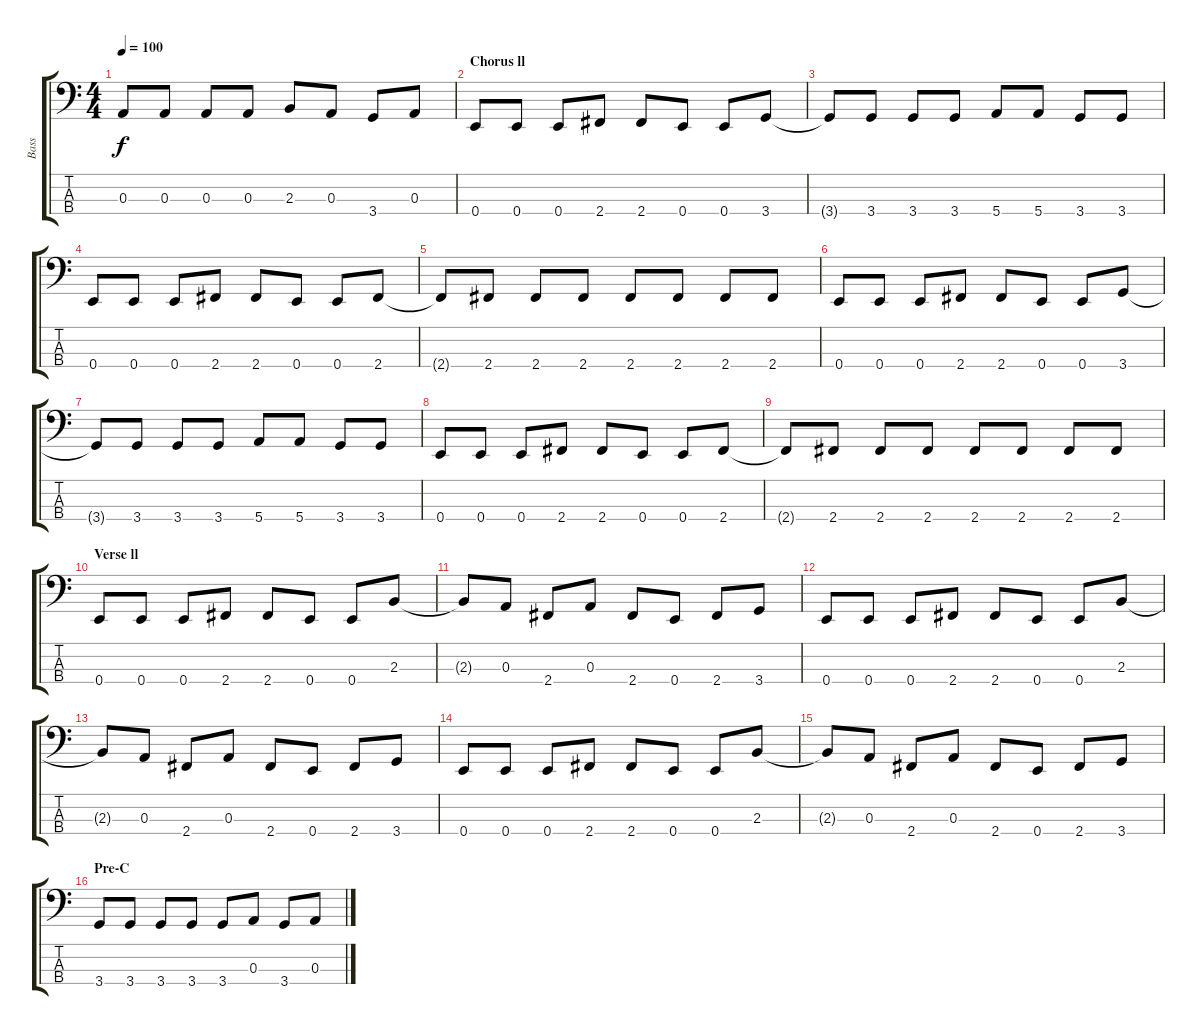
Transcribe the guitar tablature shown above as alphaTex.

\track ("Bass" "Bass") {instrument electricbasspick}
\staff {score tabs}
\tuning (G2 D2 A1 E1) {hide}
\ts (4 4)
\tempo 100
\clef f4
\ks c
0.3{t}.8{dy f} 0.3.8 0.3.8 0.3.8 2.3.8 0.3.8 3.4.8 0.3.8 |
\section ("" "Chorus ll")
0.4.8 0.4.8 0.4.8 2.4.8 2.4.8 0.4.8 0.4.8 3.4.8 |
3.4{t}.8 3.4.8 3.4.8 3.4.8 5.4.8 5.4.8 3.4.8 3.4.8 |
0.4.8 0.4.8 0.4.8 2.4.8 2.4.8 0.4.8 0.4.8 2.4.8 |
2.4{t}.8 2.4.8 2.4.8 2.4.8 2.4.8 2.4.8 2.4.8 2.4.8 |
0.4.8 0.4.8 0.4.8 2.4.8 2.4.8 0.4.8 0.4.8 3.4.8 |
3.4{t}.8 3.4.8 3.4.8 3.4.8 5.4.8 5.4.8 3.4.8 3.4.8 |
0.4.8 0.4.8 0.4.8 2.4.8 2.4.8 0.4.8 0.4.8 2.4.8 |
2.4{t}.8 2.4.8 2.4.8 2.4.8 2.4.8 2.4.8 2.4.8 2.4.8 |
\section ("" "Verse ll")
0.4.8 0.4.8 0.4.8 2.4.8 2.4.8 0.4.8 0.4.8 2.3.8 |
2.3{t}.8 0.3.8 2.4.8 0.3.8 2.4.8 0.4.8 2.4.8 3.4.8 |
0.4.8 0.4.8 0.4.8 2.4.8 2.4.8 0.4.8 0.4.8 2.3.8 |
2.3{t}.8 0.3.8 2.4.8 0.3.8 2.4.8 0.4.8 2.4.8 3.4.8 |
0.4.8 0.4.8 0.4.8 2.4.8 2.4.8 0.4.8 0.4.8 2.3.8 |
2.3{t}.8 0.3.8 2.4.8 0.3.8 2.4.8 0.4.8 2.4.8 3.4.8 |
\section ("" "Pre-C")
3.4.8 3.4.8 3.4.8 3.4.8 3.4.8 0.3.8 3.4.8 0.3.8
